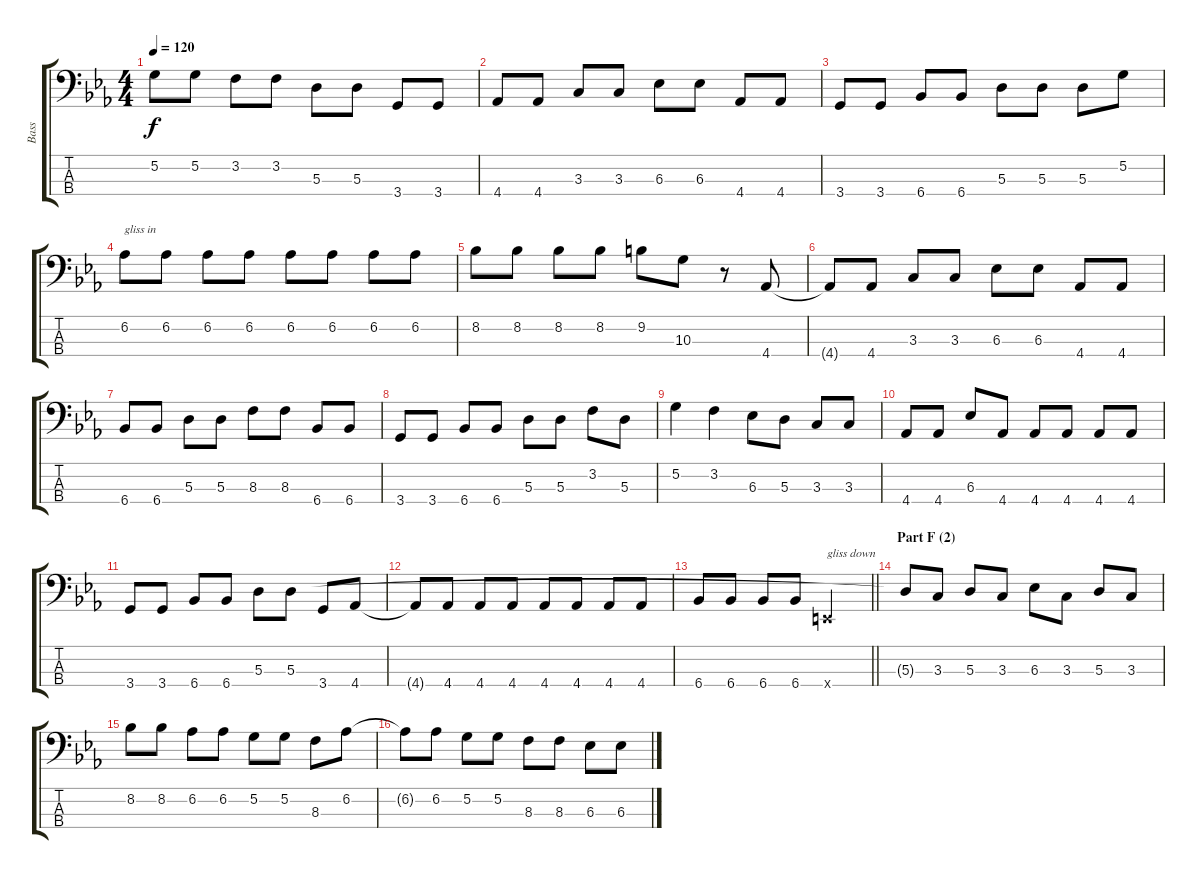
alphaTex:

\track ("Bass" "Bass") {instrument electricbasspick}
\staff {score tabs}
\tuning (G2 D2 A1 E1) {hide}
\ts (4 4)
\tempo 120
\clef f4
\ks eb
5.2.8{dy f} 5.2.8 3.2.8 3.2.8 5.3.8 5.3.8 3.4.8 3.4.8 |
4.4.8 4.4.8 3.3.8 3.3.8 6.3.8 6.3.8 4.4.8 4.4.8 |
3.4.8 3.4.8 6.4.8 6.4.8 5.3.8 5.3.8 5.3.8 5.2.8 |
6.2.8{txt "gliss in"} 6.2.8 6.2.8 6.2.8 6.2.8 6.2.8 6.2.8 6.2.8 |
8.2.8 8.2.8 8.2.8 8.2.8 9.2.8 10.3.8 r.8 4.4.8 |
4.4{t}.8 4.4.8 3.3.8 3.3.8 6.3.8 6.3.8 4.4.8 4.4.8 |
6.4.8 6.4.8 5.3.8 5.3.8 8.3.8 8.3.8 6.4.8 6.4.8 |
3.4.8 3.4.8 6.4.8 6.4.8 5.3.8 5.3.8 3.2.8 5.3.8 |
5.2.4 3.2.4 6.3.8 5.3.8 3.3.8 3.3.8 |
4.4.8 4.4.8 6.3.8 4.4.8 4.4.8 4.4.8 4.4.8 4.4.8 |
3.4.8 3.4.8 6.4.8 6.4.8 5.3.8 5.3.8 3.4.8 4.4.8 |
4.4{t}.8 4.4.8 4.4.8 4.4.8 4.4.8 4.4.8 4.4.8 4.4.8 |
\barLineRight lightlight
6.4.8 6.4.8 6.4.8 6.4.8 0.4{x}.2{txt "gliss down"} |
\section ("" "Part F (2)")
5.3{t}.8 3.3.8 5.3.8 3.3.8 6.3.8 3.3.8 5.3.8 3.3.8 |
8.2.8 8.2.8 6.2.8 6.2.8 5.2.8 5.2.8 8.3.8 6.2.8 |
6.2{t}.8 6.2.8 5.2.8 5.2.8 8.3.8 8.3.8 6.3.8 6.3.8
